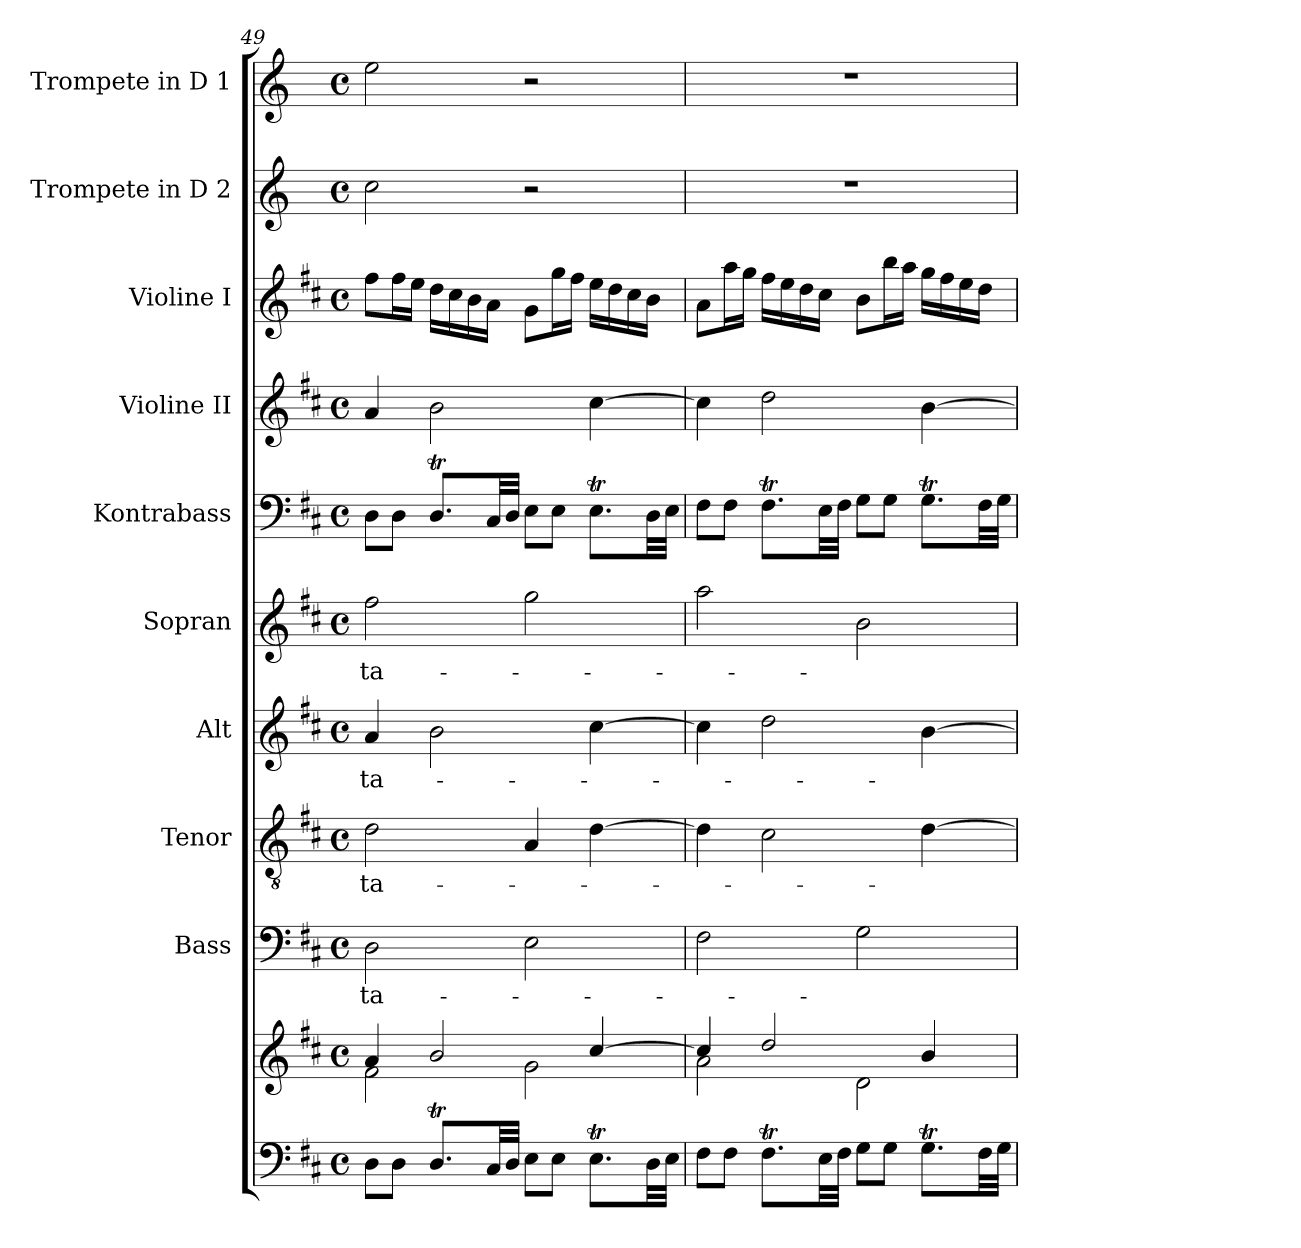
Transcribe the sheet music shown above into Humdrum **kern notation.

**kern	**kern	**kern	**text	**kern	**text	**kern	**text	**kern	**text	**kern	**kern	**kern	**kern	**kern
*part10	*part10	*part9	*part9	*part8	*part8	*part7	*part7	*part6	*part6	*part5	*part4	*part3	*part2	*part1
*staff11	*staff10	*staff9	*staff9	*staff8	*staff8	*staff7	*staff7	*staff6	*staff6	*staff5	*staff4	*staff3	*staff2	*staff1
*	*	*I"Bass	*	*I"Tenor	*	*I"Alt	*	*I"Sopran	*	*I"Kontrabass	*I"Violine II	*I"Violine I	*I"Trompete in D 2	*I"Trompete in D 1
*	*	*I'B.	*	*I'T.	*	*I'A.	*	*I'S.	*	*I'Kb.	*I'Vl. II	*I'Vl. I	*I'Trp. D 2	*I'Trp. D 1
*clefF4	*clefG2	*clefF4	*	*clefGv2	*	*clefG2	*	*clefG2	*	*clefF4	*clefG2	*clefG2	*clefG2	*clefG2
*	*	*	*	*	*	*	*	*	*	*ITrd7c12	*	*	*ITrd-1c-2	*ITrd-1c-2
*k[f#c#]	*k[f#c#]	*k[f#c#]	*	*k[f#c#]	*	*k[f#c#]	*	*k[f#c#]	*	*k[f#c#]	*k[f#c#]	*k[f#c#]	*k[f#c#]	*k[f#c#]
*D:	*D:	*D:	*	*D:	*	*D:	*	*D:	*	*D:	*D:	*D:	*D:	*D:
*M4/4	*M4/4	*M4/4	*	*M4/4	*	*M4/4	*	*M4/4	*	*M4/4	*M4/4	*M4/4	*M4/4	*M4/4
*met(c)	*met(c)	*met(c)	*	*met(c)	*	*met(c)	*	*met(c)	*	*met(c)	*met(c)	*met(c)	*met(c)	*met(c)
=49	=49	=49	=49	=49	=49	=49	=49	=49	=49	=49	=49	=49	=49	=49
*	*^	*	*	*	*	*	*	*	*	*	*	*	*	*
!	!	!	!	!LO:LY:b	!	!LO:LY:b	!	!LO:LY:b	!	!LO:LY:b	!	!	!	!	!
8D\L	4a/	2f#\	2D\	-ta-	2d\	-ta-	4a/	-ta-	2ff#\	-ta-	8DD\L	4a/	8ff#\L	2dd\	2ff#\
8D\J	.	.	.	.	.	.	.	.	.	.	8DD\J	.	16ff#\L	.	.
.	.	.	.	.	.	.	.	.	.	.	.	.	16ee\JJ	.	.
8.DT/L	2b/	.	.	.	.	.	2b\	.	.	.	8.DDT/L	2b\	16dd\LL	.	.
.	.	.	.	.	.	.	.	.	.	.	.	.	16cc#\	.	.
.	.	.	.	.	.	.	.	.	.	.	.	.	16b\	.	.
32C#/LL	.	.	.	.	.	.	.	.	.	.	32CC#/LL	.	16a\JJ	.	.
32D/JJJ	.	.	.	.	.	.	.	.	.	.	32DD/JJJ	.	.	.	.
8E\L	.	2g\	2E\	.	4A/	.	.	.	2gg\	.	8EE\L	.	8g\L	2r	2r
8E\J	.	.	.	.	.	.	.	.	.	.	8EE\J	.	16gg\L	.	.
.	.	.	.	.	.	.	.	.	.	.	.	.	16ff#\JJ	.	.
8.ET\L	[>4cc#/	.	.	.	[4d\	.	[4cc#\	.	.	.	8.EET\L	[4cc#\	16ee\LL	.	.
.	.	.	.	.	.	.	.	.	.	.	.	.	16dd\	.	.
.	.	.	.	.	.	.	.	.	.	.	.	.	16cc#\	.	.
32D\LL	.	.	.	.	.	.	.	.	.	.	32DD\LL	.	16b\JJ	.	.
32E\JJJ	.	.	.	.	.	.	.	.	.	.	32EE\JJJ	.	.	.	.
=50	=50	=50	=50	=50	=50	=50	=50	=50	=50	=50	=50	=50	=50	=50	=50
8F#\L	4cc#/]	2a\	2F#\	.	4d\]	.	4cc#\]	.	2aa\	.	8FF#\L	4cc#\]	8a\L	1r	1r
8F#\J	.	.	.	.	.	.	.	.	.	.	8FF#\J	.	16aa\L	.	.
.	.	.	.	.	.	.	.	.	.	.	.	.	16gg\JJ	.	.
8.F#t\L	2dd/	.	.	.	2c#\	.	2dd\	.	.	.	8.FF#t\L	2dd\	16ff#\LL	.	.
.	.	.	.	.	.	.	.	.	.	.	.	.	16ee\	.	.
.	.	.	.	.	.	.	.	.	.	.	.	.	16dd\	.	.
32E\LL	.	.	.	.	.	.	.	.	.	.	32EE\LL	.	16cc#\JJ	.	.
32F#\JJJ	.	.	.	.	.	.	.	.	.	.	32FF#\JJJ	.	.	.	.
8G\L	.	2d\	2G\	.	.	.	.	.	2b\	.	8GG\L	.	8b\L	.	.
8G\J	.	.	.	.	.	.	.	.	.	.	8GG\J	.	16bb\L	.	.
.	.	.	.	.	.	.	.	.	.	.	.	.	16aa\JJ	.	.
8.GT\L	4b/	.	.	.	[4d\	.	[4b\	.	.	.	8.GGT\L	[4b\	16gg\LL	.	.
.	.	.	.	.	.	.	.	.	.	.	.	.	16ff#\	.	.
.	.	.	.	.	.	.	.	.	.	.	.	.	16ee\	.	.
32F#\LL	.	.	.	.	.	.	.	.	.	.	32FF#\LL	.	16dd\JJ	.	.
32G\JJJ	.	.	.	.	.	.	.	.	.	.	32GG\JJJ	.	.	.	.
*	*v	*v	*	*	*	*	*	*	*	*	*	*	*	*	*
=	=	=	=	=	=	=	=	=	=	=	=	=	=	=
*-	*-	*-	*-	*-	*-	*-	*-	*-	*-	*-	*-	*-	*-	*-
